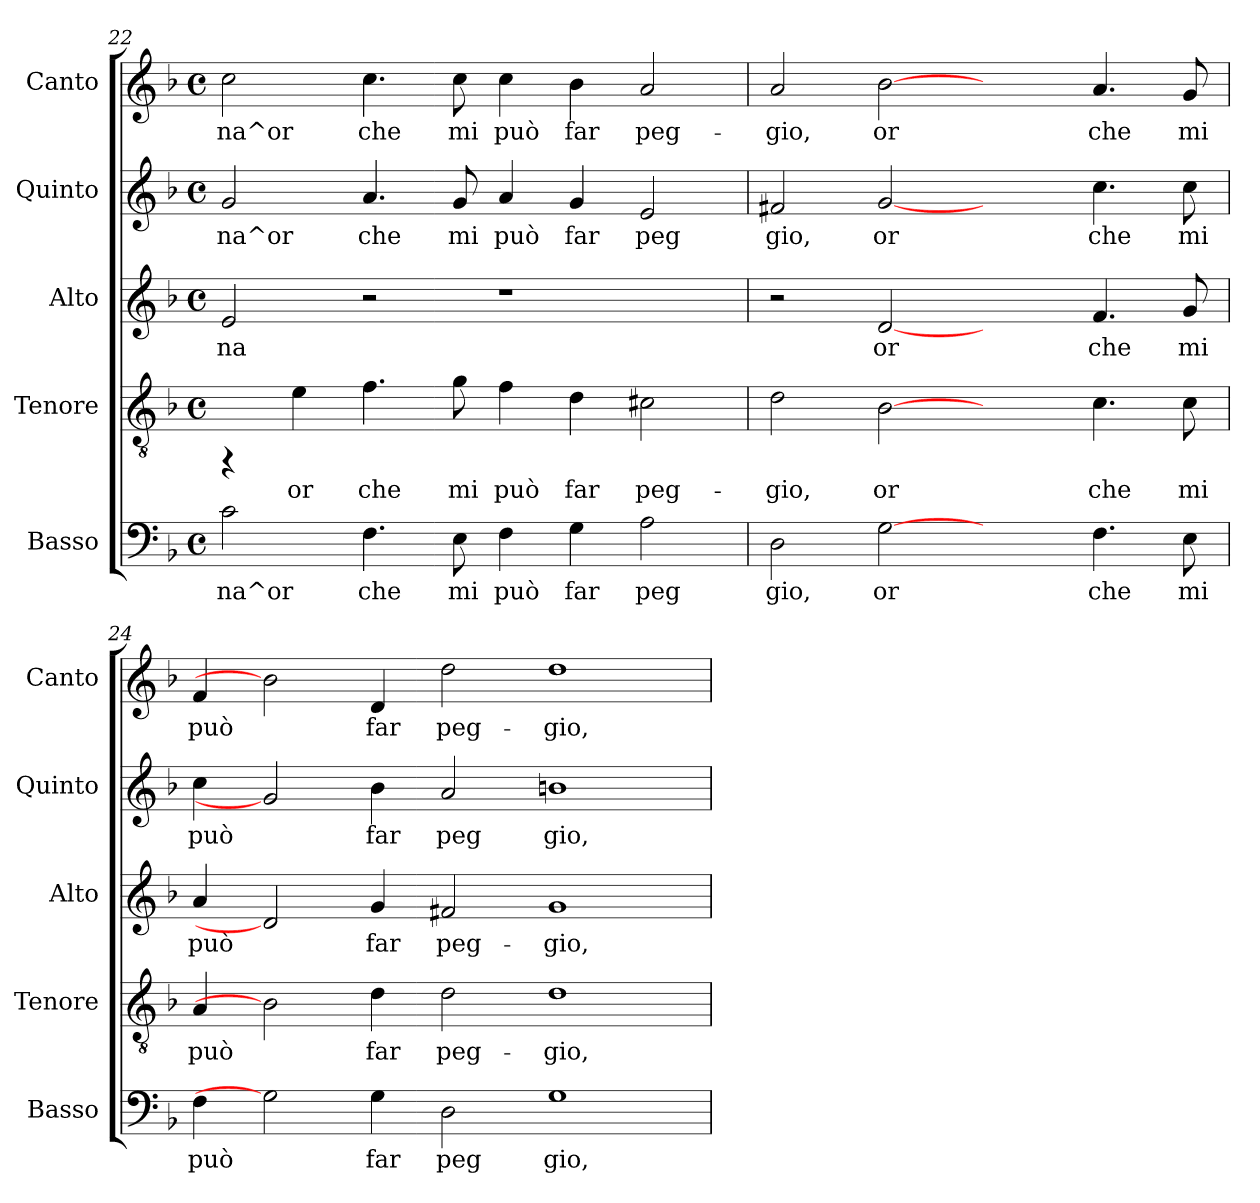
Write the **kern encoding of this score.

**kern	**text	**kern	**text	**kern	**text	**kern	**text	**kern	**text
*part5	*part5	*part4	*part4	*part3	*part3	*part2	*part2	*part1	*part1
*staff5	*staff5	*staff4	*staff4	*staff3	*staff3	*staff2	*staff2	*staff1	*staff1
*I"Basso	*	*I"Tenore	*	*I"Alto	*	*I"Quinto	*	*I"Canto	*
*I'Basso	*	*I'Tenore	*	*I'Alto	*	*I'Quinto	*	*I'Canto	*
*clefF4	*	*clefGv2	*	*clefG2	*	*clefG2	*	*clefG2	*
*k[b-]	*	*k[b-]	*	*k[b-]	*	*k[b-]	*	*k[b-]	*
*F:	*	*F:	*	*F:	*	*F:	*	*F:	*
*M4/4	*	*M4/4	*	*M4/4	*	*M4/4	*	*M4/4	*
*met(c)	*	*met(c)	*	*met(c)	*	*met(c)	*	*met(c)	*
=22	=22	=22	=22	=22	=22	=22	=22	=22	=22
!	!LO:LY:b	!	!	!	!LO:LY:b:cj	!	!LO:LY:b:cj	!	!LO:LY:b:cj
2c\	na^or	4rFF	.	2e/	-na	2g/	na^or	2cc\	-na^or
!	!	!	!LO:LY:b:cj	!	!	!	!	!	!
.	.	4e\	or	.	.	.	.	.	.
!	!LO:LY:b	!	!LO:LY:b:cj	!	!	!	!LO:LY:b:cj	!	!LO:LY:b:cj
4.F\	che	4.f\	che	2r	.	4.a/	che	4.cc\	che
!	!LO:LY:b	!	!LO:LY:b:cj	!	!	!	!LO:LY:b:cj	!	!LO:LY:b:cj
8E\	mi	8g\	mi	.	.	8g/	mi	8cc\	mi
!	!LO:LY:b	!	!LO:LY:b:cj	!	!	!	!LO:LY:b:cj	!	!LO:LY:b:cj
4F\	può	4f\	può	1r	.	4a/	può	4cc\	può
!	!LO:LY:b	!	!LO:LY:b:cj	!	!	!	!LO:LY:b:cj	!	!LO:LY:b:cj
4G\	far	4d\	far	.	.	4g/	far	4b-\	far
!	!LO:LY:b	!	!LO:LY:b:cj	!	!	!	!LO:LY:b:cj	!	!LO:LY:b:cj
2A\	peg	2c#X\	peg-	.	.	2e/	peg	2a/	peg-
=23	=23	=23	=23	=23	=23	=23	=23	=23	=23
!	!LO:LY:b	!	!LO:LY:b:cj	!	!	!	!LO:LY:b:cj	!	!LO:LY:b:cj
2D\	gio,	2d\	-gio,	2r	.	2f#X/	gio,	2a/	-gio,
!	!LO:LY:b	!	!LO:LY:b:cj	!	!LO:LY:b:cj	!	!LO:LY:b:cj	!	!LO:LY:b:cj
[2G	or	[2B-	or	[2d	or	[2g	or	[2b-	or
2ryy	.	2ryy	.	2ryy	.	2ryy	.	2ryy	.
!	!LO:LY:b	!	!LO:LY:b:cj	!	!LO:LY:b:cj	!	!LO:LY:b:cj	!	!LO:LY:b:cj
4.F\	che	4.c\	che	4.f/	che	4.cc\	che	4.a/	che
!	!LO:LY:b	!	!LO:LY:b:cj	!	!LO:LY:b:cj	!	!LO:LY:b:cj	!	!LO:LY:b:cj
8E\	mi	8c\	mi	8g/	mi	8cc\	mi	8g/	mi
=24	=24	=24	=24	=24	=24	=24	=24	=24	=24
!	!LO:LY:b	!	!LO:LY:b:cj	!	!LO:LY:b:cj	!	!LO:LY:b:cj	!	!LO:LY:b:cj
4F\	può	4A/	può	4a/	può	4cc\	può	4f/	può
2G]	.	2B-]	.	2d]	.	2g]	.	2b-]	.
!	!LO:LY:b	!	!LO:LY:b:cj	!	!LO:LY:b:cj	!	!LO:LY:b:cj	!	!LO:LY:b:cj
4G\	far	4d\	far	4g/	far	4b-\	far	4d/	far
!	!LO:LY:b	!	!LO:LY:b:cj	!	!LO:LY:b:cj	!	!LO:LY:b:cj	!	!LO:LY:b:cj
2D\	peg	2d\	peg-	2f#X/	peg-	2a/	peg	2dd\	peg-
!	!LO:LY:b	!	!LO:LY:b:cj	!	!LO:LY:b:cj	!	!LO:LY:b:cj	!	!LO:LY:b:cj
1G	gio,	1d	-gio,	1g	-gio,	1bn	gio,	1dd	-gio,
=	=	=	=	=	=	=	=	=	=
*-	*-	*-	*-	*-	*-	*-	*-	*-	*-
